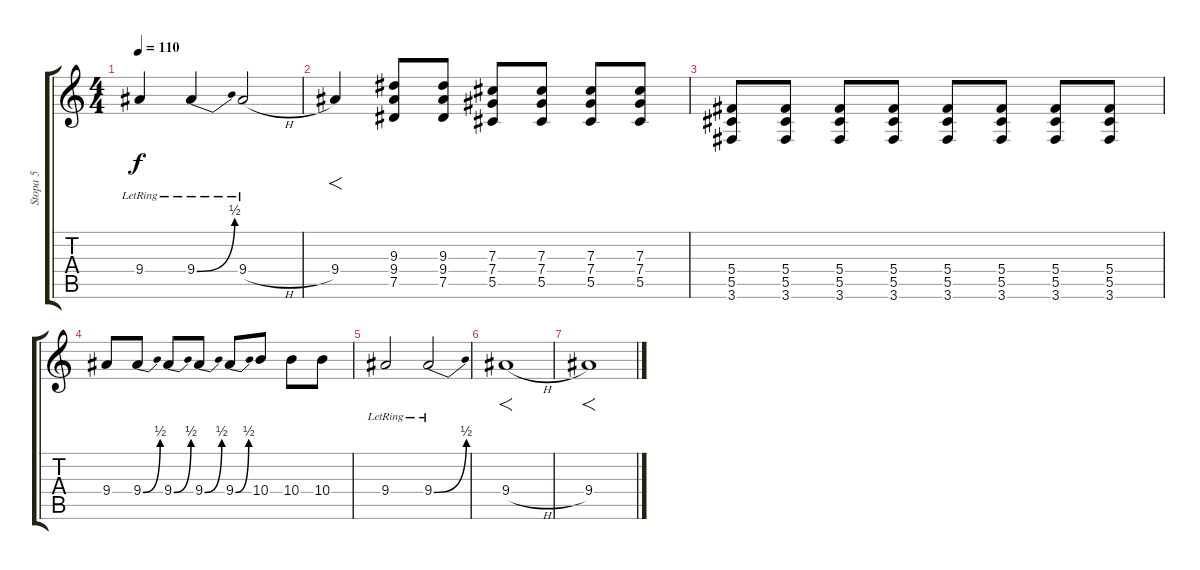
\track ("Stopa 5" "Stopa 5") {instrument distortionguitar}
\staff {score tabs}
\tuning (Eb4 Bb3 Gb3 Db3 Ab2 Eb2) {hide}
\ts (4 4)
\tempo 110
\clef g2
\ks c
9.4{lr}.4{dy f} 9.4{be (bend 0 0 60 2) lr}.4 9.4{h lr}.2 |
9.4.4{f} (9.3 9.4 7.5).8 (9.3 9.4 7.5).8 (7.3 7.4 5.5).8 (7.3 7.4 5.5).8 (7.3 7.4 5.5).8 (7.3 7.4 5.5).8 |
(5.4 5.5 3.6).8 (5.4 5.5 3.6).8 (5.4 5.5 3.6).8 (5.4 5.5 3.6).8 (5.4 5.5 3.6).8 (5.4 5.5 3.6).8 (5.4 5.5 3.6).8 (5.4 5.5 3.6).8 |
9.4.8 9.4{be (bend 0 0 60 2)}.8 9.4{be (bend 0 0 60 2)}.8 9.4{be (bend 0 0 60 2)}.8 9.4{be (bend 0 0 60 2)}.8 10.4.8 10.4.8 10.4.8 |
9.4{lr}.2 9.4{be (bend 0 0 60 2) lr}.2 |
9.4{h}.1{f} |
9.4.1{f}
